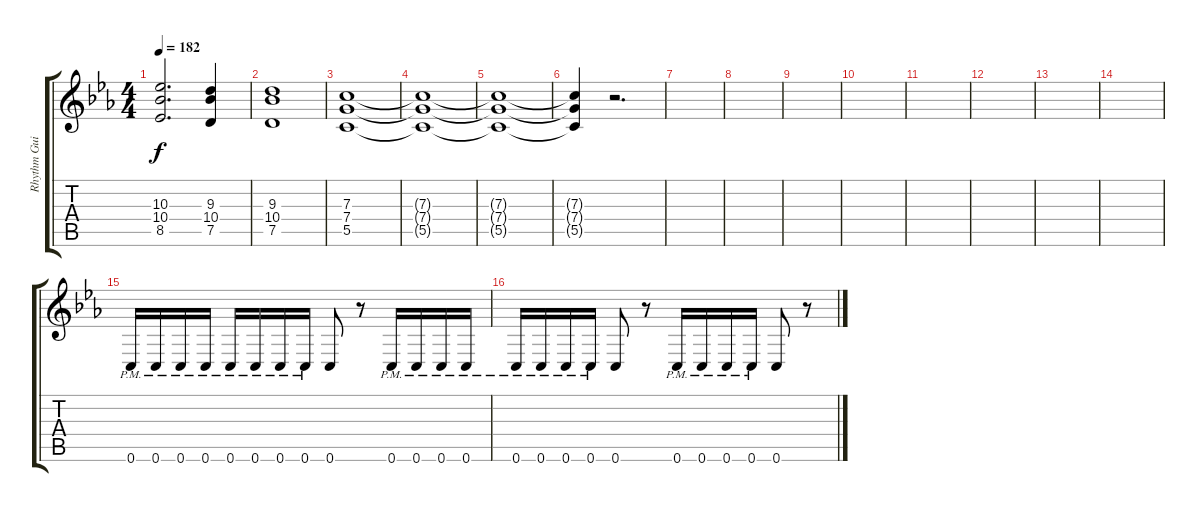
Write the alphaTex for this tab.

\track ("Rhythm Guitar" "Rhythm Gui") {instrument distortionguitar}
\staff {score tabs}
\tuning (D4 A3 F3 C3 G2 C2) {hide}
\ts (4 4)
\tempo 182
\clef g2
\ks eb
(10.3 10.4 8.5).2{d dy f} (9.3 10.4 7.5).4 |
(9.3 10.4 7.5).1 |
(7.3 7.4 5.5).1 |
(7.3{t} 7.4{t} 5.5{t}).1 |
(7.3{t} 7.4{t} 5.5{t}).1 |
(7.3{t} 7.4{t} 5.5{t}).4 r.2{d} |
|
|
|
|
|
|
|
|
\ks cminor
0.6{pm}.16 0.6{pm}.16 0.6{pm}.16 0.6{pm}.16 0.6{pm}.16 0.6{pm}.16 0.6{pm}.16 0.6{pm}.16 0.6.8 r.8 0.6{pm}.16 0.6{pm}.16 0.6{pm}.16 0.6{pm}.16 |
0.6{pm}.16 0.6{pm}.16 0.6{pm}.16 0.6{pm}.16 0.6.8 r.8 0.6{pm}.16 0.6{pm}.16 0.6{pm}.16 0.6{pm}.16 0.6.8 r.8
